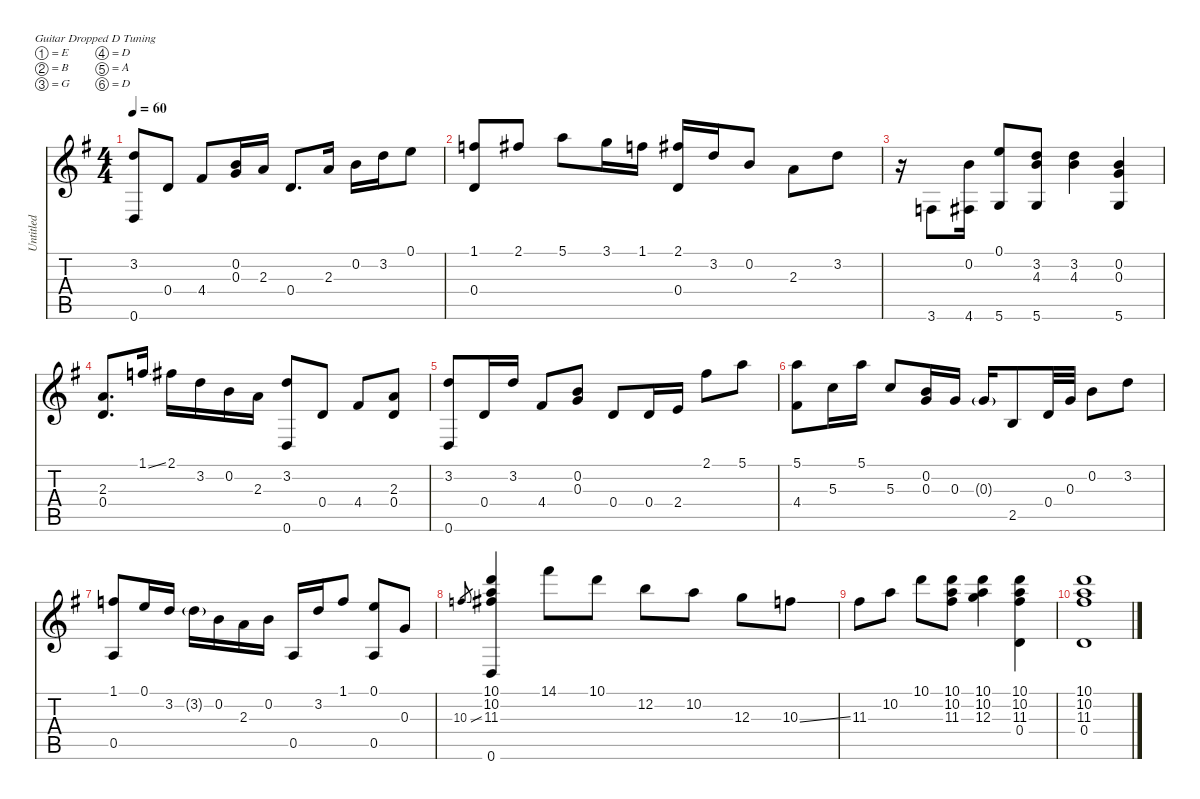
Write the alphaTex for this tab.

\defaultSystemsLayout 4
\hideDynamics
\bracketExtendMode nobrackets
\otherSystemsTrackNameOrientation horizontal
\track ("Untitled" "Untitled") {instrument acousticguitarnylon}
\staff {score tabs}
\tuning (E4 B3 G3 D3 A2 D2)
\ts (4 4)
\tempo 60
\clef g2
\ks g
(3.2{acc forcenatural} 0.6{acc forcenatural}).8{dy mf beam Up} 0.4{acc forcenatural}.8{beam Up} 4.4{acc #}.8{beam Up} (0.2{acc forcenatural} 0.3{acc forcenatural}).16{beam Up} 2.3{acc forcenatural}.16{beam Up} 0.4{acc forcenatural}.8{d beam Up} 2.3{acc forcenatural}.16{beam Up} 0.2{acc forcenatural}.16{beam Down} 3.2{acc forcenatural}.16{beam Down} 0.1{acc forcenatural}.8{beam Down} |
(1.1{acc forcenatural} 0.4{acc forcenatural}).8{beam Up} 2.1{acc #}.8{beam Up} 5.1{acc forcenatural}.8{beam Down} 3.1{acc forcenatural}.16{beam Down} 1.1{acc forcenatural}.16{beam Down} (2.1{acc #} 0.4{acc forcenatural}).16{beam Up} 3.2{acc forcenatural}.16{beam Up} 0.2{acc forcenatural}.8{beam Up} 2.3{acc forcenatural}.8{beam Down} 3.2{acc forcenatural}.8{beam Down} |
r.16{beam Down} 3.6{acc forcenatural}.8{beam Up} (0.2{acc forcenatural} 4.6{acc #}).16{beam Up} (0.1{acc forcenatural} 5.6{acc forcenatural}).8{beam Up} (3.2{acc forcenatural} 4.3{acc forcenatural} 5.6{acc forcenatural}).8{beam Up} (3.2{acc forcenatural} 4.3{acc forcenatural}).4{beam Down} (0.2{acc forcenatural} 0.3{acc forcenatural} 5.6{acc forcenatural}).4{beam Up} |
(2.3{acc forcenatural} 0.4{acc forcenatural}).8{d beam Up} 1.1{ss acc forcenatural}.16{beam Up} 2.1{acc #}.16{beam Down} 3.2{acc forcenatural}.16{beam Down} 0.2{acc forcenatural}.16{beam Down} 2.3{acc forcenatural}.16{beam Down} (3.2{acc forcenatural} 0.6{acc forcenatural}).8{beam Up} 0.4{acc forcenatural}.8{beam Up} 4.4{acc #}.8{beam Up} (2.3{acc forcenatural} 0.4{acc forcenatural}).8{beam Up} |
(3.2{acc forcenatural} 0.6{acc forcenatural}).8{beam Up} 0.4{acc forcenatural}.16{beam Up} 3.2{acc forcenatural}.16{beam Up} 4.4{acc #}.8{beam Up} (0.2{acc forcenatural} 0.3{acc forcenatural}).8{beam Up} 0.4{acc forcenatural}.8{beam Up} 0.4{acc forcenatural}.16{beam Up} 2.4{acc forcenatural}.16{beam Up} 2.1{acc #}.8{beam Down} 5.1{acc forcenatural}.8{beam Down} |
(5.1{acc forcenatural} 4.4{acc #}).8{beam Down} 5.3{acc forcenatural}.16{beam Down} 5.1{acc forcenatural}.16{beam Down} 5.3{acc forcenatural}.8{beam Up} (0.2{acc forcenatural} 0.3{acc forcenatural}).16{beam Up} 0.3{acc forcenatural}.16{beam Up} 0.3{g acc forcenatural}.16{beam Up} 2.5{acc forcenatural}.8{beam Up} 0.4{acc forcenatural}.32{beam Up} 0.3{acc forcenatural}.32{beam Up} 0.2{acc forcenatural}.8{beam Down} 3.2{acc forcenatural}.8{beam Down} |
(1.1{acc forcenatural} 0.5{acc forcenatural}).8{beam Up} 0.1{acc forcenatural}.16{beam Up} 3.2{acc forcenatural}.16{beam Up} 3.2{g acc forcenatural}.16{beam Down} 0.2{acc forcenatural}.16{beam Down} 2.3{acc forcenatural}.16{beam Down} 0.2{acc forcenatural}.16{beam Down} 0.5{acc forcenatural}.16{beam Up} 3.2{acc forcenatural}.16{beam Up} 1.1{acc forcenatural}.8{beam Up} (0.1{acc forcenatural} 0.5{acc forcenatural}).8{beam Up} 0.3{acc forcenatural}.8{beam Up} |
10.3{ss acc forcenatural}.8{gr beam Up} (10.1{acc forcenatural} 10.2{acc forcenatural} 11.3{acc #} 0.6{acc forcenatural}).4{beam Up} 14.1{acc #}.8{beam Down} 10.1{acc forcenatural}.8{beam Down} 12.2{acc forcenatural}.8{beam Down} 10.2{acc forcenatural}.8{beam Down} 12.3{acc forcenatural}.8{beam Down} 10.3{ss acc forcenatural}.8{beam Down} |
11.3{acc #}.8{beam Down} 10.2{acc forcenatural}.8{beam Down} 10.1{acc forcenatural}.8{beam Down} (10.1{acc forcenatural} 10.2{acc forcenatural} 11.3{acc #}).8{beam Down} (10.1{acc forcenatural} 10.2{acc forcenatural} 12.3{acc forcenatural}).4{beam Down} (10.1{acc forcenatural} 10.2{acc forcenatural} 11.3{acc #} 0.4{acc forcenatural}).4{beam Down} |
(10.1{acc forcenatural} 10.2{acc forcenatural} 11.3{acc #} 0.4{acc forcenatural}).1{beam Down}
